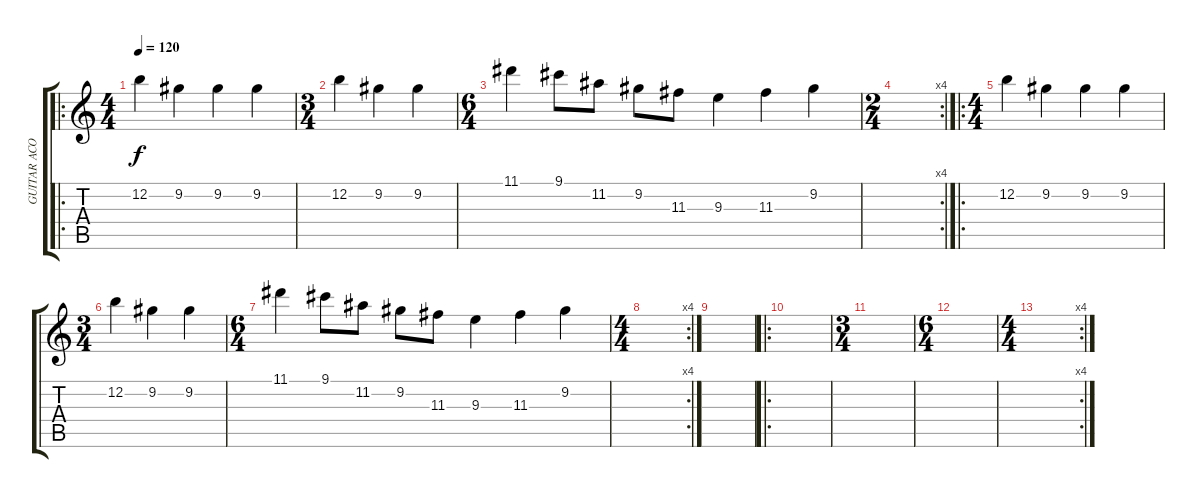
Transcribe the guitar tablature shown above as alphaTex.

\track ("GUITAR ACOUSTIC" "GUITAR ACO") {instrument acousticguitarnylon}
\staff {score tabs}
\tuning (E4 B3 G3 D3 A2 E2) {hide}
\ro
\ts (4 4)
\tempo 120
\clef g2
\ks c
12.2.4{dy f instrument acousticguitarnylon} 9.2.4 9.2.4 9.2.4 |
\ts (3 4)
12.2.4 9.2.4 9.2.4 |
\ts (6 4)
11.1.4 9.1.8 11.2.8 9.2.8 11.3.8 9.3.4 11.3.4 9.2.4 |
\rc 4
\ts (2 4)
|
\ro
\ts (4 4)
12.2.4 9.2.4 9.2.4 9.2.4 |
\ts (3 4)
12.2.4 9.2.4 9.2.4 |
\ts (6 4)
11.1.4 9.1.8 11.2.8 9.2.8 11.3.8 9.3.4 11.3.4 9.2.4 |
\rc 4
\ts (4 4)
|
|
\ro
|
\ts (3 4)
|
\ts (6 4)
|
\rc 4
\ts (4 4)
